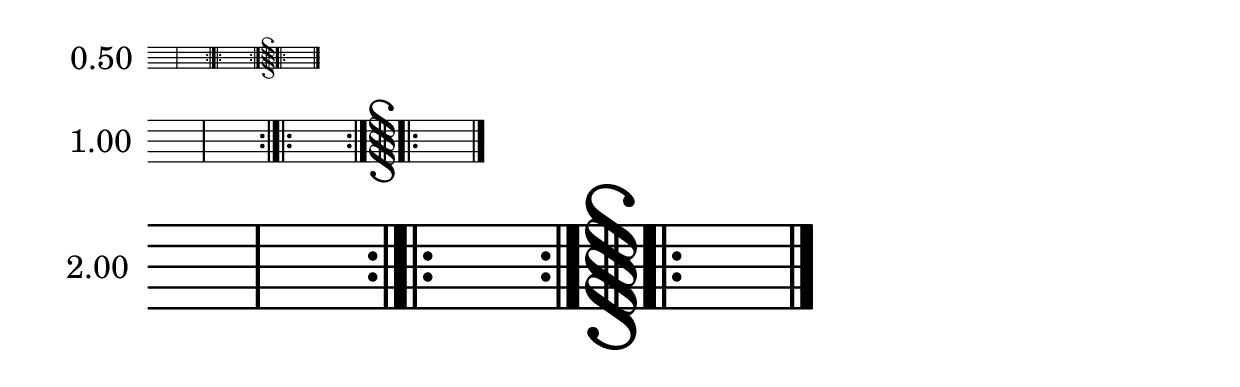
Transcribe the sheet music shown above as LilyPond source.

\version "2.19.22"

\header {
  texidoc = "Bar line thickness and spacing should be scaled along
with notation size when using the @code{\magnifyStaff} command."
}

\paper {
  score-system-spacing = #'((padding . 4))
}

example =
#(define-music-function (mag) (positive?)
   #{
     \new Staff \with {
       \magnifyStaff #mag
       instrumentName = \markup {
         \fontsize #(+ 3 (- (magnification->font-size mag)))
         #(format #f "~,2f" mag)
       }
     } {
       \omit Staff.Clef
       \omit Staff.TimeSignature
       s4 \bar "|"
       s4 \bar ":|.|:"
       s4 \bar ":|.S.|:"
       s4 \bar "|."
     }
   #})

\example 0.50
\example 1.00
\example 2.00
